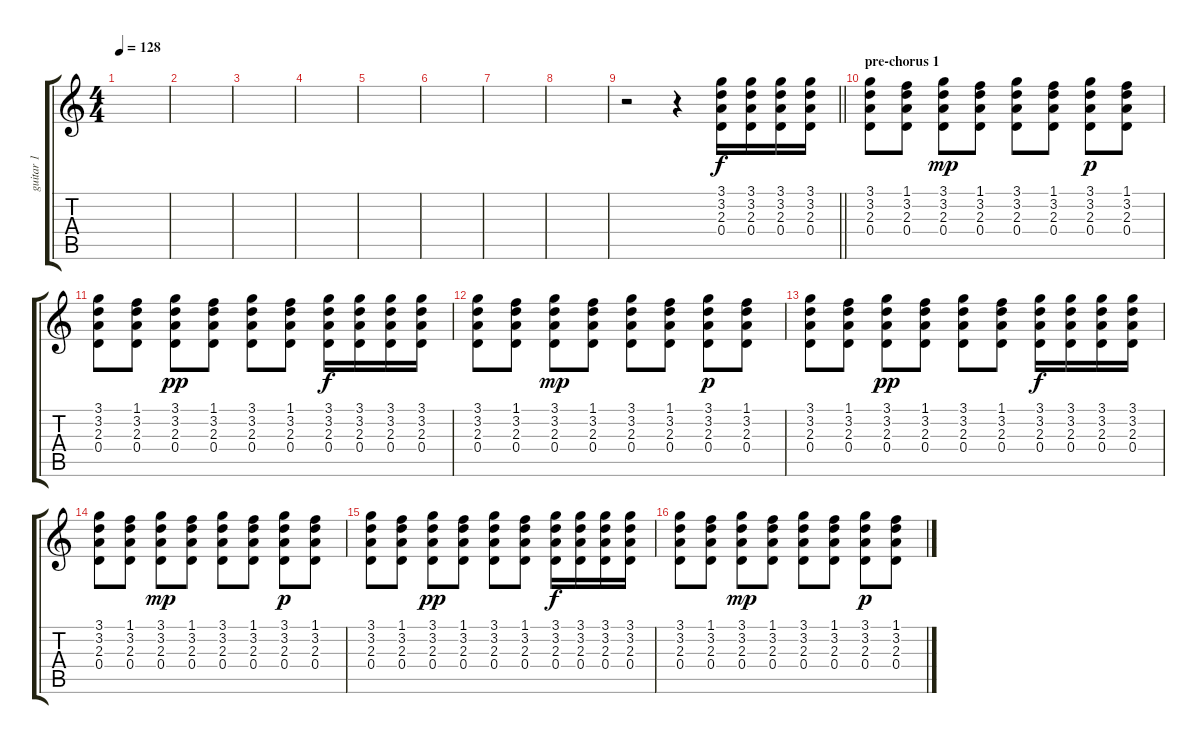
\track ("guitar 1" "guitar 1") {instrument overdrivenguitar}
\staff {score tabs}
\tuning (E4 B3 G3 D3 A2 E2) {hide}
\ts (4 4)
\tempo 128
\clef g2
\ks c
|
|
|
|
|
|
|
|
\barLineRight lightlight
r.2{volume 10} r.4 (3.1 3.2 2.3 0.4).16 (3.1 3.2 2.3 0.4).16 (3.1 3.2 2.3 0.4).16 (3.1 3.2 2.3 0.4).16 |
\section ("" "pre-chorus 1")
(3.1 3.2 2.3 0.4).8 (1.1 3.2 2.3 0.4).8 (3.1 3.2 2.3 0.4).8{dy mp volume 0} (1.1 3.2 2.3 0.4).8 (3.1 3.2 2.3 0.4).8 (1.1 3.2 2.3 0.4).8 (3.1 3.2 2.3 0.4).8{dy p} (1.1 3.2 2.3 0.4).8 |
(3.1 3.2 2.3 0.4).8 (1.1 3.2 2.3 0.4).8 (3.1 3.2 2.3 0.4).8{dy pp} (1.1 3.2 2.3 0.4).8 (3.1 3.2 2.3 0.4).8 (1.1 3.2 2.3 0.4).8 (3.1 3.2 2.3 0.4).16{dy f} (3.1 3.2 2.3 0.4).16 (3.1 3.2 2.3 0.4).16 (3.1 3.2 2.3 0.4).16 |
(3.1 3.2 2.3 0.4).8{volume 10} (1.1 3.2 2.3 0.4).8 (3.1 3.2 2.3 0.4).8{dy mp volume 0} (1.1 3.2 2.3 0.4).8 (3.1 3.2 2.3 0.4).8 (1.1 3.2 2.3 0.4).8 (3.1 3.2 2.3 0.4).8{dy p} (1.1 3.2 2.3 0.4).8 |
(3.1 3.2 2.3 0.4).8 (1.1 3.2 2.3 0.4).8 (3.1 3.2 2.3 0.4).8{dy pp} (1.1 3.2 2.3 0.4).8 (3.1 3.2 2.3 0.4).8 (1.1 3.2 2.3 0.4).8 (3.1 3.2 2.3 0.4).16{dy f} (3.1 3.2 2.3 0.4).16 (3.1 3.2 2.3 0.4).16 (3.1 3.2 2.3 0.4).16{volume 10} |
(3.1 3.2 2.3 0.4).8 (1.1 3.2 2.3 0.4).8 (3.1 3.2 2.3 0.4).8{dy mp volume 0} (1.1 3.2 2.3 0.4).8 (3.1 3.2 2.3 0.4).8 (1.1 3.2 2.3 0.4).8 (3.1 3.2 2.3 0.4).8{dy p} (1.1 3.2 2.3 0.4).8 |
(3.1 3.2 2.3 0.4).8 (1.1 3.2 2.3 0.4).8 (3.1 3.2 2.3 0.4).8{dy pp} (1.1 3.2 2.3 0.4).8 (3.1 3.2 2.3 0.4).8 (1.1 3.2 2.3 0.4).8 (3.1 3.2 2.3 0.4).16{dy f} (3.1 3.2 2.3 0.4).16 (3.1 3.2 2.3 0.4).16 (3.1 3.2 2.3 0.4).16 |
(3.1 3.2 2.3 0.4).8{volume 10} (1.1 3.2 2.3 0.4).8 (3.1 3.2 2.3 0.4).8{dy mp volume 0} (1.1 3.2 2.3 0.4).8 (3.1 3.2 2.3 0.4).8 (1.1 3.2 2.3 0.4).8 (3.1 3.2 2.3 0.4).8{dy p} (1.1 3.2 2.3 0.4).8
